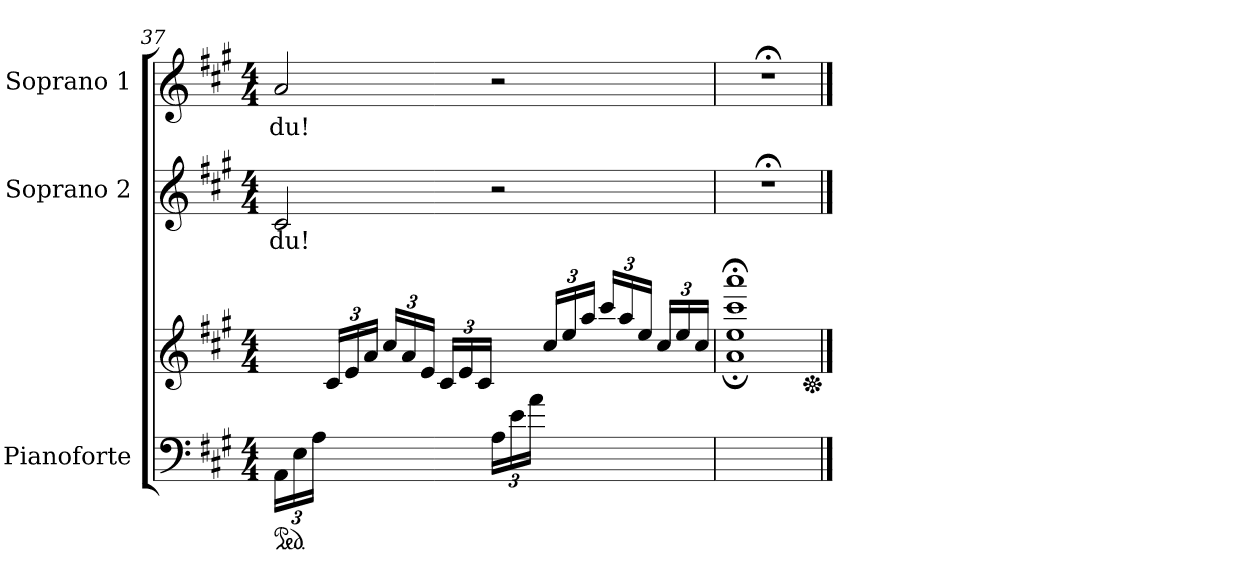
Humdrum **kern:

**kern	**kern	**kern	**text	**kern	**text
*part3	*part3	*part2	*part2	*part1	*part1
*staff4	*staff3	*staff2	*staff2	*staff1	*staff1
*I"Pianoforte	*	*I"Soprano 2	*	*I"Soprano 1	*
*I'Pno	*	*	*	*	*
!!LO:PB:g=z
*clefF4	*clefG2	*clefG2	*	*clefG2	*
*k[f#c#g#]	*k[f#c#g#]	*k[f#c#g#]	*	*k[f#c#g#]	*
*M4/4	*M4/4	*M4/4	*	*M4/4	*
*ped	*	*	*	*	*
=37	=37	=37	=37	=37	=37
*^	*	*	*	*	*
!	!	!	!	!LO:LY:b	!	!LO:LY:b
*	*	*	*^	*	*^	*
24AA\LL	1ryy	8ryy	2c#/	8ryy	du!	2a/	8ryy	du!
24E\	.	.	.	.	.	.	.	.
24A\JJ	.	.	.	.	.	.	.	.
4.ryy	.	24c#/LL	.	8ryy	.	.	8ryy	.
.	.	24e/	.	.	.	.	.	.
.	.	24a/JJ	.	.	.	.	.	.
.	.	24cc#/LL	.	4ryy	.	.	4ryy	.
.	.	24a/	.	.	.	.	.	.
.	.	24e/JJ	.	.	.	.	.	.
.	.	24c#/LL	.	.	.	.	.	.
.	.	24e/	.	.	.	.	.	.
.	.	24c#/JJ	.	.	.	.	.	.
24A\LL	.	8ryy	2r	2ryy	.	2r	2ryy	.
24e\	.	.	.	.	.	.	.	.
24a\JJ	.	.	.	.	.	.	.	.
4.ryy	.	24cc#/LL	.	.	.	.	.	.
.	.	24ee/	.	.	.	.	.	.
.	.	24aa/JJ	.	.	.	.	.	.
.	.	24ccc#/LL	.	.	.	.	.	.
.	.	24aa/	.	.	.	.	.	.
.	.	24ee/JJ	.	.	.	.	.	.
.	.	24cc#/LL	.	.	.	.	.	.
.	.	24ee/	.	.	.	.	.	.
.	.	24cc#/JJ	.	.	.	.	.	.
*	*	*	*v	*v	*	*	*	*
*v	*v	*	*	*	*v	*v	*
=38	=38	=38	=38	=38	=38
*	*^	*	*	*	*
1ryy	1ccc#;< 1aaa;<	1a; 1ee;	1r;<	.	1r;<	.
*	*Xped	*	*	*	*	*
*	*v	*v	*	*	*	*
==	==	==	==	==	==
*-	*-	*-	*-	*-	*-
